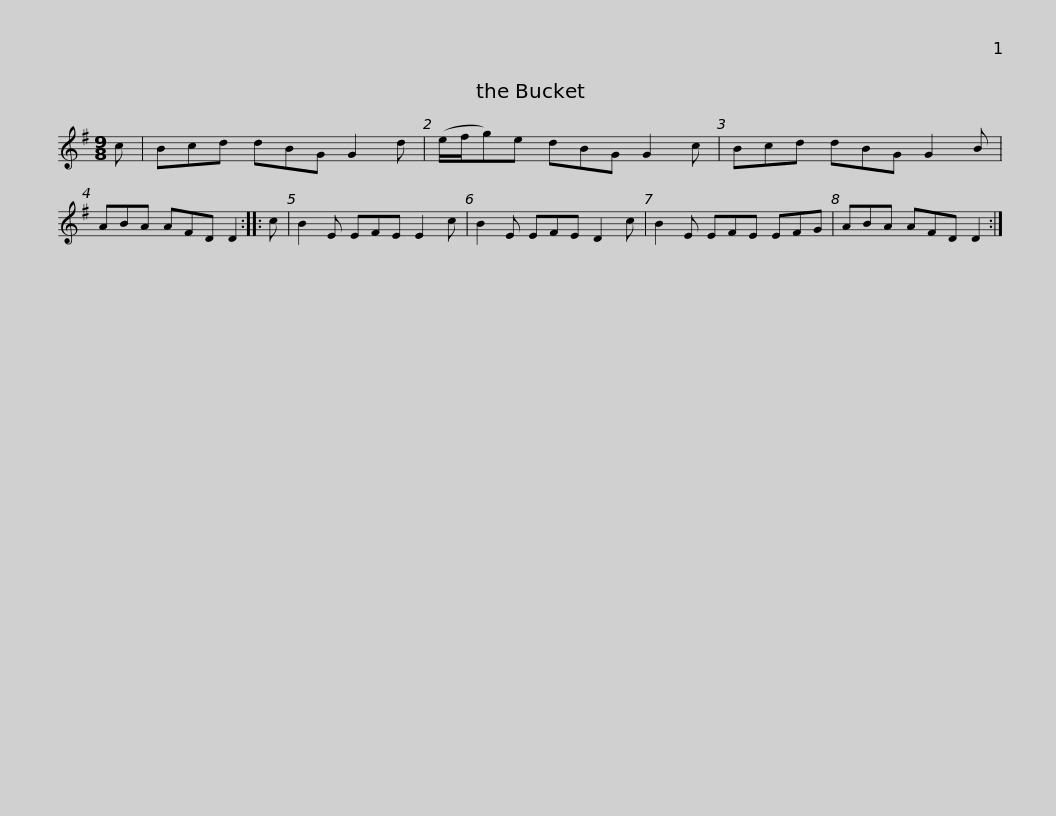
X:1
L:1/8
M:9/8
I:linebreak $
K:G
V:1 treble
V:1
 c | Bcd dBG G2 d | (e/f/g)e dBG G2 c | Bcd dBG G2 B | ABA AFD D2 :: %5
 c | B2 E EFE E2 c |$ B2 E EFE D2 c | B2 E EFE EFG | ABA AFD D2 :| %10
